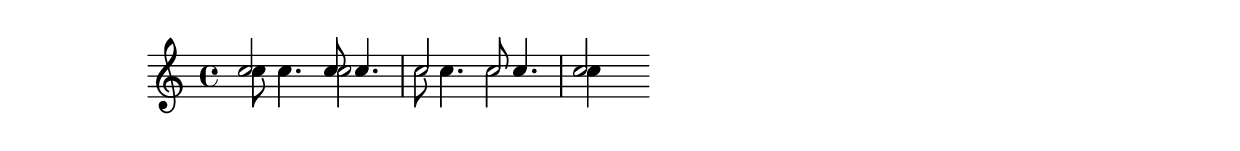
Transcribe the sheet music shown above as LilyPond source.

#(ly:set-option 'old-relative)
\version "1.9.2"
\header {
    texidoc =

    "If @code{merge-differently-headed}, then
open note heads may be merged with black noteheads, but only
if the black note heads are from 8th or shorter notes.
"
    
}
    \paper { raggedright= ##t }


\score { \notes \context Staff\relative c''<
\new Voice {
    \voiceOne
    c2 c8 c4.
    
    \property Staff.NoteCollision \override #'merge-differently-headed = ##t
    c2
    c8 c4.
    c2
}
\new Voice {
    \voiceTwo
    c8 c4.
    c2
    c8 c4.
    c2
    c4
}
    >
	 }
